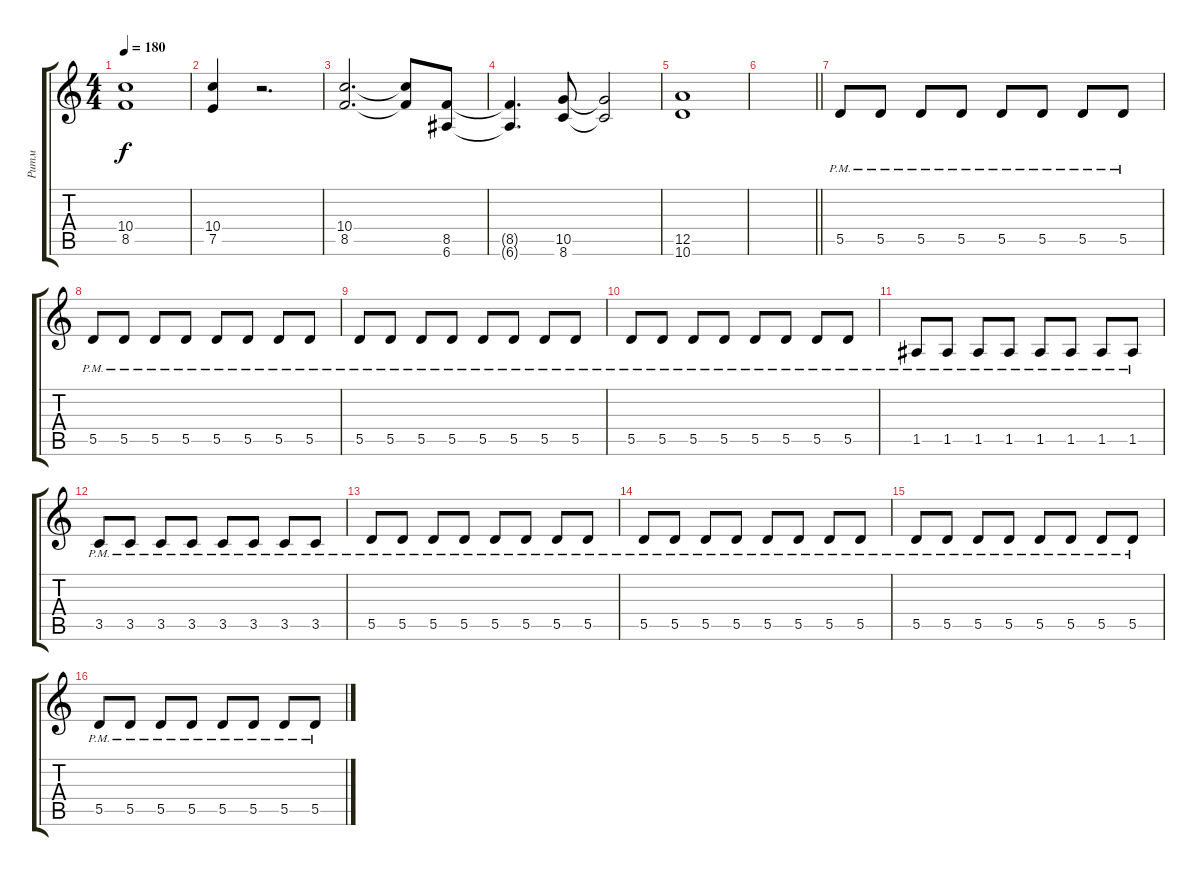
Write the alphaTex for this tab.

\track ("Ритм" "Ритм") {instrument overdrivenguitar}
\staff {score tabs}
\tuning (E4 B3 G3 D3 A2 E2) {hide}
\ts (4 4)
\tempo 180
\clef g2
\ks c
(10.4 8.5).1{dy f} |
(10.4 7.5).4 r.2{d} |
(10.4 8.5).2{d} (10.4{t} 8.5{t}).8 (8.5 6.6).8 |
(8.5{t} 6.6{t}).4{d} (10.5 8.6).8 (10.5{t} 8.6{t}).2 |
(12.5 10.6).1 |
\barLineRight lightlight
|
5.5{pm}.8{instrument overdrivenguitar} 5.5{pm}.8 5.5{pm}.8 5.5{pm}.8 5.5{pm}.8 5.5{pm}.8 5.5{pm}.8 5.5{pm}.8 |
5.5{pm}.8 5.5{pm}.8 5.5{pm}.8 5.5{pm}.8 5.5{pm}.8 5.5{pm}.8 5.5{pm}.8 5.5{pm}.8 |
5.5{pm}.8 5.5{pm}.8 5.5{pm}.8 5.5{pm}.8 5.5{pm}.8 5.5{pm}.8 5.5{pm}.8 5.5{pm}.8 |
5.5{pm}.8 5.5{pm}.8 5.5{pm}.8 5.5{pm}.8 5.5{pm}.8 5.5{pm}.8 5.5{pm}.8 5.5{pm}.8 |
1.5{pm}.8 1.5{pm}.8 1.5{pm}.8 1.5{pm}.8 1.5{pm}.8 1.5{pm}.8 1.5{pm}.8 1.5{pm}.8 |
3.5{pm}.8 3.5{pm}.8 3.5{pm}.8 3.5{pm}.8 3.5{pm}.8 3.5{pm}.8 3.5{pm}.8 3.5{pm}.8 |
5.5{pm}.8 5.5{pm}.8 5.5{pm}.8 5.5{pm}.8 5.5{pm}.8 5.5{pm}.8 5.5{pm}.8 5.5{pm}.8 |
5.5{pm}.8 5.5{pm}.8 5.5{pm}.8 5.5{pm}.8 5.5{pm}.8 5.5{pm}.8 5.5{pm}.8 5.5{pm}.8 |
5.5{pm}.8 5.5{pm}.8 5.5{pm}.8 5.5{pm}.8 5.5{pm}.8 5.5{pm}.8 5.5{pm}.8 5.5{pm}.8 |
5.5{pm}.8 5.5{pm}.8 5.5{pm}.8 5.5{pm}.8 5.5{pm}.8 5.5{pm}.8 5.5{pm}.8 5.5{pm}.8
